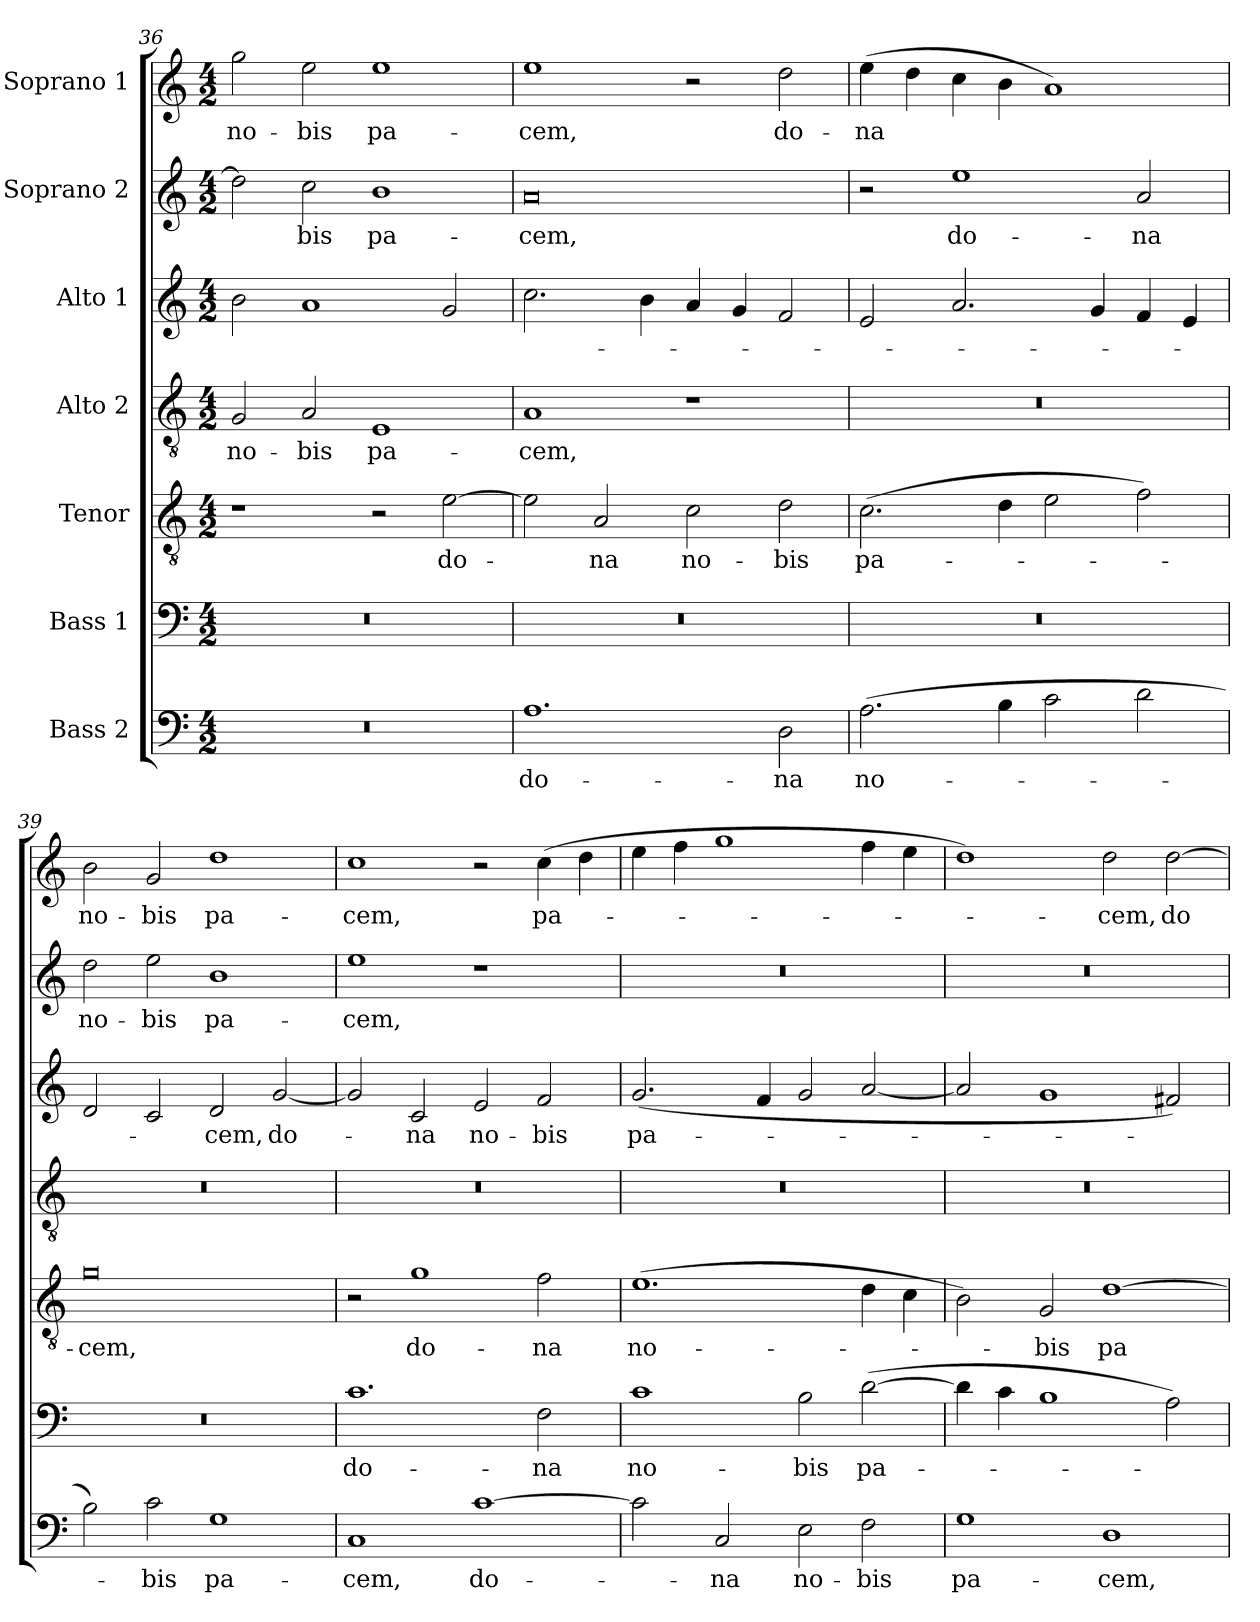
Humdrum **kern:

**kern	**text	**kern	**text	**kern	**text	**kern	**text	**kern	**text	**kern	**text	**kern	**text
*part7	*part7	*part6	*part6	*part5	*part5	*part4	*part4	*part3	*part3	*part2	*part2	*part1	*part1
*staff7	*staff7	*staff6	*staff6	*staff5	*staff5	*staff4	*staff4	*staff3	*staff3	*staff2	*staff2	*staff1	*staff1
*I"Bass 2	*	*I"Bass 1	*	*I"Tenor	*	*I"Alto 2	*	*I"Alto 1	*	*I"Soprano 2	*	*I"Soprano 1	*
*clefF4	*	*clefF4	*	*clefGv2	*	*clefGv2	*	*clefG2	*	*clefG2	*	*clefG2	*
*k[]	*	*k[]	*	*k[]	*	*k[]	*	*k[]	*	*k[]	*	*k[]	*
*C:	*	*C:	*	*C:	*	*C:	*	*C:	*	*C:	*	*C:	*
*M4/2	*	*M4/2	*	*M4/2	*	*M4/2	*	*M4/2	*	*M4/2	*	*M4/2	*
=36	=36	=36	=36	=36	=36	=36	=36	=36	=36	=36	=36	=36	=36
0r	.	0r	.	1r	.	2G/	no-	2b\	.	2dd\]	.	2gg\	no-
.	.	.	.	.	.	2A/	-bis	1a	.	2cc\	-bis	2ee\	-bis
.	.	.	.	2r	.	1E	pa-	.	.	1b	pa-	1ee	pa-
.	.	.	.	[2e\	do-	.	.	2g/	.	.	.	.	.
!!LO:LB:g=z
=37	=37	=37	=37	=37	=37	=37	=37	=37	=37	=37	=37	=37	=37
1.A	do-	0r	.	2e\]	-­	1A	-cem,	2.cc\	-­-	0a	-cem,	1ee	-cem,
.	.	.	.	2A/	na	.	.	.	.	.	.	.	.
.	.	.	.	.	.	.	.	4b\	.	.	.	.	.
.	.	.	.	2c\	no-	1r	.	4a/	.	.	.	2r	.
.	.	.	.	.	.	.	.	4g/	.	.	.	.	.
2D\	-na	.	.	2d\	-bis	.	.	2f/	.	.	.	2dd\	do-
=38	=38	=38	=38	=38	=38	=38	=38	=38	=38	=38	=38	=38	=38
(2.A\	no-	0r	.	(2.c\	pa-	0r	.	2e/	.	2r	.	(4ee\	-na
.	.	.	.	.	.	.	.	.	.	.	.	4dd\	.
.	.	.	.	.	.	.	.	2.a/	.	1ee	do-	4cc\	.
4B\	.	.	.	4d\	.	.	.	.	.	.	.	4b\	.
2c\	.	.	.	2e\	.	.	.	.	.	.	.	1a)	.
.	.	.	.	.	.	.	.	4g/	.	.	.	.	.
2d\	.	.	.	2f\)	.	.	.	4f/	.	2a/	-na	.	.
.	.	.	.	.	.	.	.	4e/	.	.	.	.	.
=39	=39	=39	=39	=39	=39	=39	=39	=39	=39	=39	=39	=39	=39
2B\)	.	0r	.	0g	-cem,	0r	.	2d/	.	2dd\	no-	2b\	no-
2c\	-bis	.	.	.	.	.	.	2c/	.	2ee\	-bis	2g/	-bis
1G	pa-	.	.	.	.	.	.	2d/	-cem,	1b	pa-	1dd	pa-
.	.	.	.	.	.	.	.	[2g/	do-	.	.	.	.
=40	=40	=40	=40	=40	=40	=40	=40	=40	=40	=40	=40	=40	=40
1C	-cem,	1.c	do-	2r	.	0r	.	2g/]	.	1ee	-cem,	1cc	-cem,
.	.	.	.	1g	do-	.	.	2c/	-na	.	.	.	.
[1c	do-	.	.	.	.	.	.	2e/	no-	1r	.	2r	.
.	.	2F\	-na	2f\	-na	.	.	2f/	-bis	.	.	(4cc\	pa-
.	.	.	.	.	.	.	.	.	.	.	.	4dd\	.
=41	=41	=41	=41	=41	=41	=41	=41	=41	=41	=41	=41	=41	=41
2c\]	.	1c	no-	(1.e	no-	0r	.	(2.g/	pa-	0r	.	4ee\	.
.	.	.	.	.	.	.	.	.	.	.	.	4ff\	.
2C/	-na	.	.	.	.	.	.	.	.	.	.	1gg	.
.	.	.	.	.	.	.	.	4f/	.	.	.	.	.
2E\	no-	2B\	-bis	.	.	.	.	2g/	.	.	.	.	.
2F\	-bis	([2d\	pa-	4d\	.	.	.	[2a/	.	.	.	4ff\	.
.	.	.	.	4c\	.	.	.	.	.	.	.	4ee\	.
=42	=42	=42	=42	=42	=42	=42	=42	=42	=42	=42	=42	=42	=42
1G	pa-	4d\]	.	2B\)	.	0r	.	2a/]	.	0r	.	1dd)	.
.	.	4c\	.	.	.	.	.	.	.	.	.	.	.
.	.	1B	.	2G/	-bis	.	.	1g	.	.	.	.	.
1D	-cem,	.	.	[1d	pa-	.	.	.	.	.	.	2dd\	-cem,
.	.	2A\)	.	.	.	.	.	2f#X/)	.	.	.	[2dd\	do-
=	=	=	=	=	=	=	=	=	=	=	=	=	=
*-	*-	*-	*-	*-	*-	*-	*-	*-	*-	*-	*-	*-	*-
